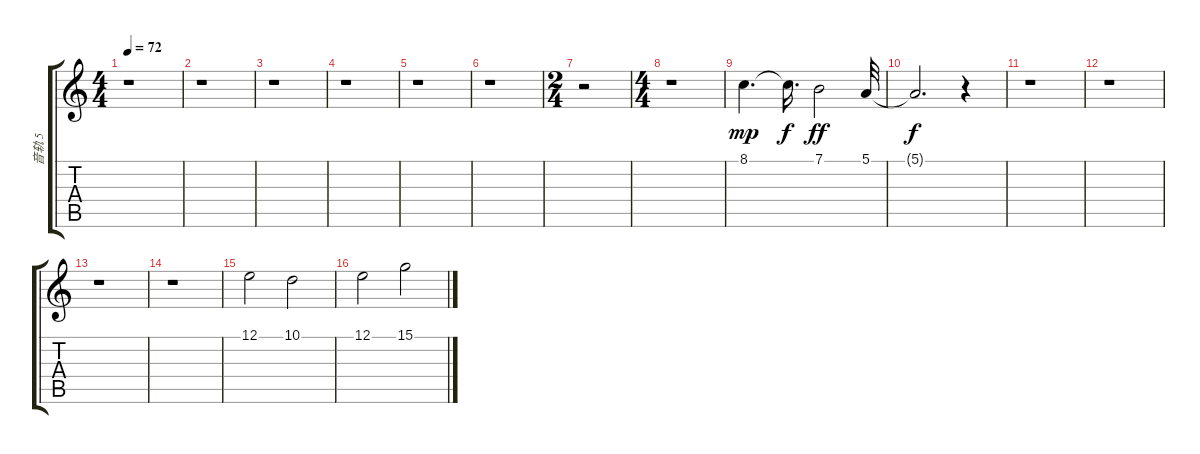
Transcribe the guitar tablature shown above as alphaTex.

\track ("音轨 5" "音轨 5") {instrument stringensemble1}
\staff {score tabs}
\tuning (E4 B3 G3 D3 A2 E2) {hide}
\ts (4 4)
\tempo 72
\clef g2
\ks c
r.1{dy f} |
r.1 |
r.1 |
r.1 |
r.1 |
r.1 |
\ts (2 4)
r.2 |
\ts (4 4)
r.1 |
8.1.4{d dy mp volume 11} 8.1{t}.16{d dy f} 7.1.2{dy ff} 5.1.32 |
5.1{t}.2{d dy f} r.4 |
r.1 |
r.1 |
r.1 |
r.1 |
12.1.2 10.1.2 |
12.1.2 15.1.2
